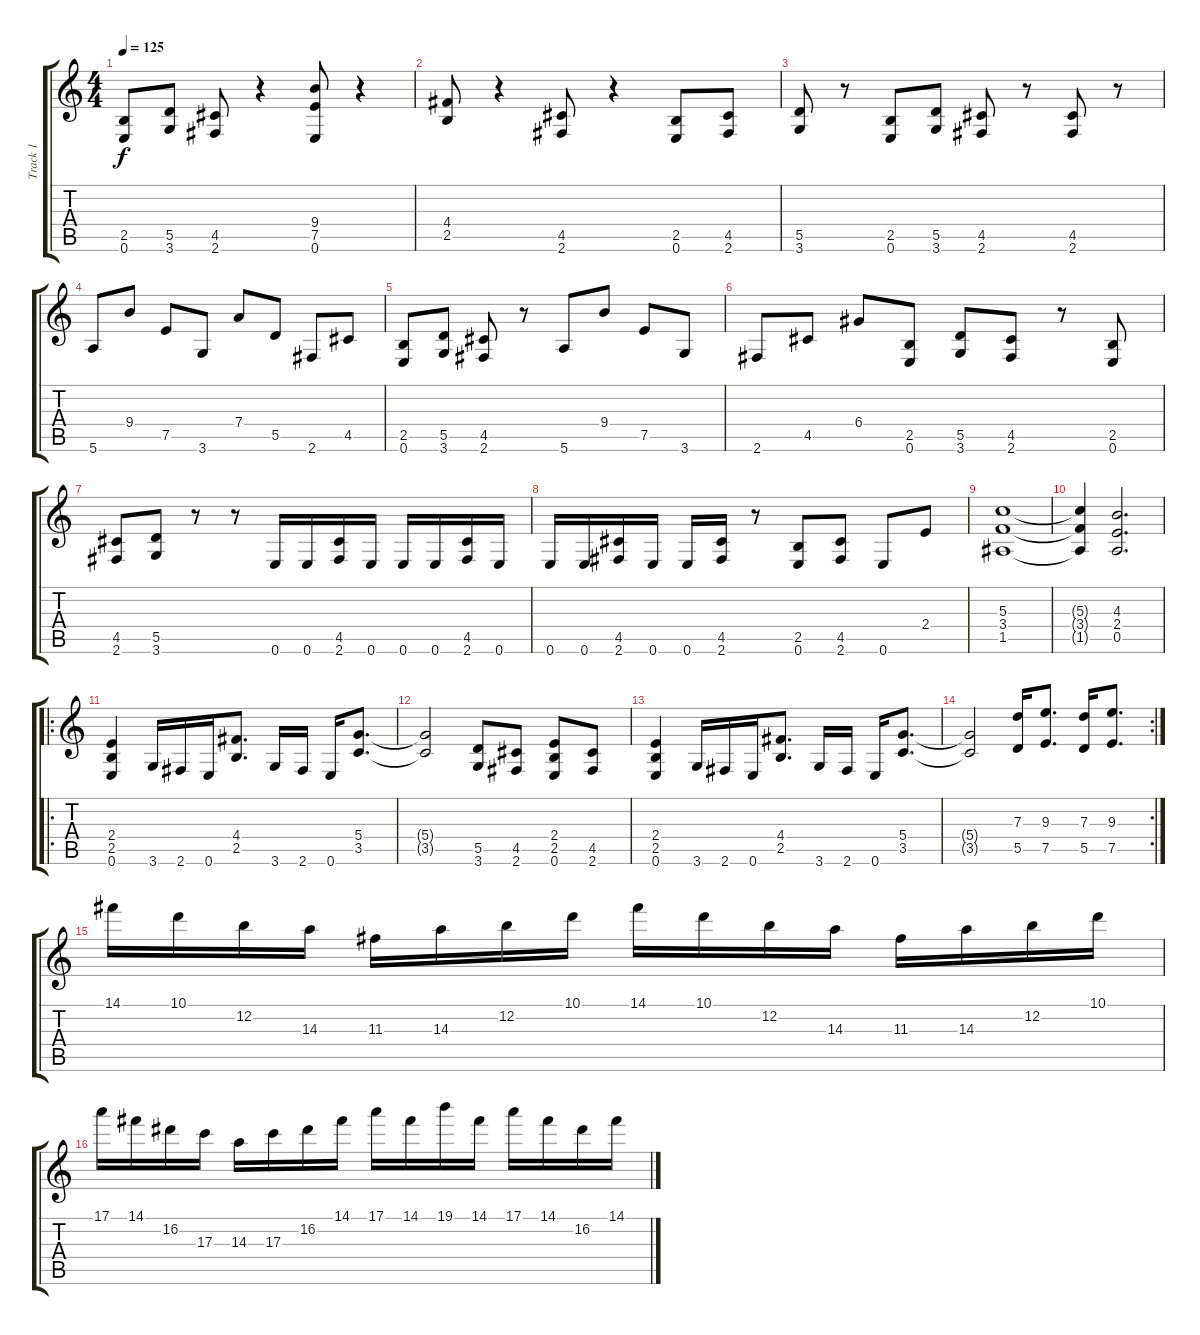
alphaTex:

\track ("Track 1" "Track 1") {instrument distortionguitar}
\staff {score tabs}
\tuning (E4 B3 G3 D3 A2 E2) {hide}
\ts (4 4)
\tempo 125
\clef g2
\ks c
(2.5 0.6).8{dy f} (5.5 3.6).8 (4.5 2.6).8 r.4 (9.4 7.5 0.6).8 r.4 |
(4.4 2.5).8 r.4 (4.5 2.6).8 r.4 (2.5 0.6).8 (4.5 2.6).8 |
(5.5 3.6).8 r.8 (2.5 0.6).8 (5.5 3.6).8 (4.5 2.6).8 r.8 (4.5 2.6).8 r.8 |
5.6.8 9.4.8 7.5.8 3.6.8 7.4.8 5.5.8 2.6.8 4.5.8 |
(2.5 0.6).8 (5.5 3.6).8 (4.5 2.6).8 r.8 5.6.8 9.4.8 7.5.8 3.6.8 |
2.6.8 4.5.8 6.4.8 (2.5 0.6).8 (5.5 3.6).8 (4.5 2.6).8 r.8 (2.5 0.6).8 |
(4.5 2.6).8 (5.5 3.6).8 r.8 r.8 0.6.16 0.6.16 (4.5 2.6).16 0.6.16 0.6.16 0.6.16 (4.5 2.6).16 0.6.16 |
0.6.16 0.6.16 (4.5 2.6).16 0.6.16 0.6.16 (4.5 2.6).16 r.8 (2.5 0.6).8 (4.5 2.6).8 0.6.8 2.4.8 |
(5.3 3.4 1.5).1 |
(5.3{t} 3.4{t} 1.5{t}).4 (4.3 2.4 0.5).2{d} |
\ro
(2.4 2.5 0.6).4 3.6.16 2.6.16 0.6.16 (4.4 2.5).8{d} 3.6.16 2.6.16 0.6.16 (5.4 3.5).8{d} |
(5.4{t} 3.5{t}).2 (5.5 3.6).8 (4.5 2.6).8 (2.4 2.5 0.6).8 (4.5 2.6).8 |
(2.4 2.5 0.6).4 3.6.16 2.6.16 0.6.16 (4.4 2.5).8{d} 3.6.16 2.6.16 0.6.16 (5.4 3.5).8{d} |
\rc 2
(5.4{t} 3.5{t}).2 (7.3 5.5).16 (9.3 7.5).8{d} (7.3 5.5).16 (9.3 7.5).8{d} |
14.1.16 10.1.16 12.2.16 14.3.16 11.3.16 14.3.16 12.2.16 10.1.16 14.1.16 10.1.16 12.2.16 14.3.16 11.3.16 14.3.16 12.2.16 10.1.16 |
17.1.16 14.1.16 16.2.16 17.3.16 14.3.16 17.3.16 16.2.16 14.1.16 17.1.16 14.1.16 19.1.16 14.1.16 17.1.16 14.1.16 16.2.16 14.1.16
